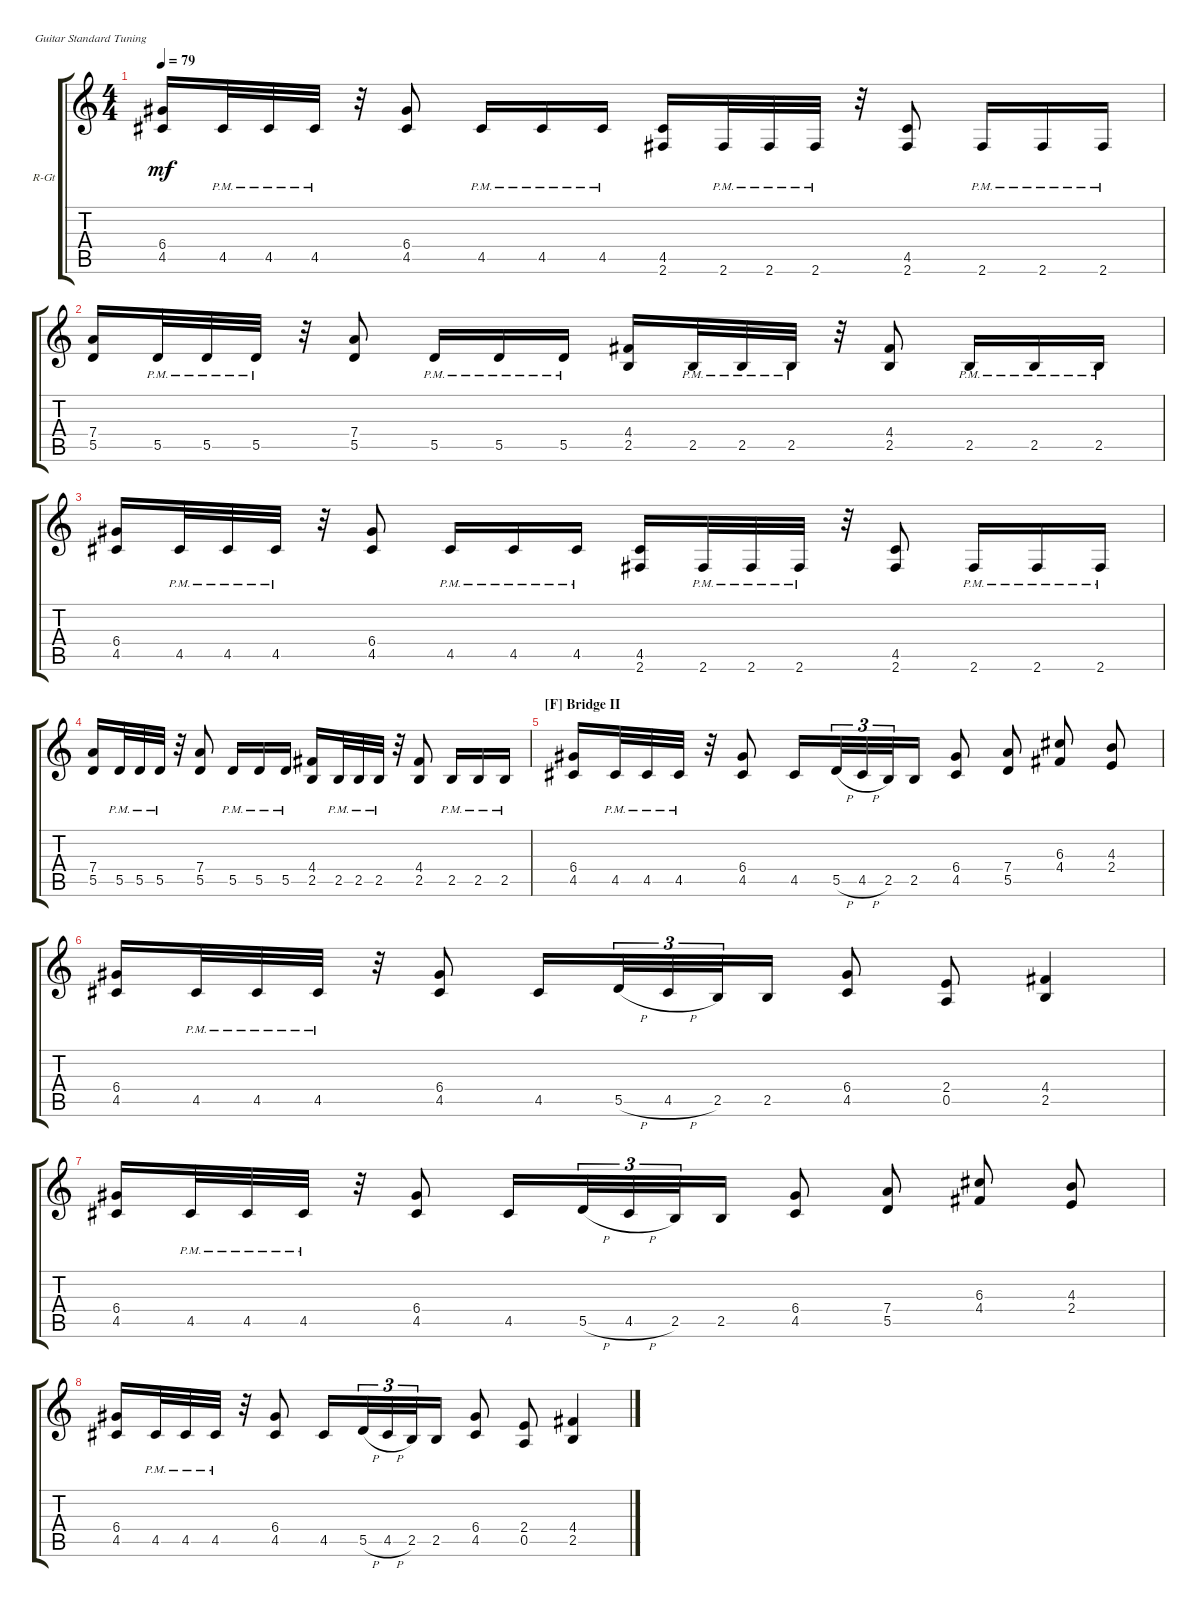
\defaultSystemsLayout 4
\bracketExtendMode groupsimilarinstruments
\firstSystemTrackNameOrientation horizontal
\otherSystemsTrackNameOrientation horizontal
\track ("Rhythm Guitar" "R-Gt") {instrument distortionguitar}
\staff {score tabs}
\tuning (E4 B3 G3 D3 A2 E2)
\ts (4 4)
\tempo 79
\clef g2
\ks c
(4.5 6.4).16{dy mf beam merge} 4.5{pm}.32 4.5{pm}.32 4.5{pm}.32{beam split} r.32 (4.5 6.4).8{beam split} 4.5{pm}.16 4.5{pm}.16 4.5{pm}.16{beam split} (4.5 2.6).16{beam merge} 2.6{pm}.32 2.6{pm}.32 2.6{pm}.32{beam split} r.32 (4.5 2.6).8{beam split} 2.6{pm}.16{beam merge} 2.6{pm}.16 2.6{pm}.16{beam split} |
(5.5 7.4).16{beam merge} 5.5{pm}.32 5.5{pm}.32 5.5{pm}.32{beam split} r.32 (5.5 7.4).8{beam split} 5.5{pm}.16 5.5{pm}.16 5.5{pm}.16{beam split} (2.5 4.4).16{beam merge} 2.5{pm}.32 2.5{pm}.32 2.5{pm}.32{beam split} r.32 (2.5 4.4).8{beam split} 2.5{pm}.16{beam merge} 2.5{pm}.16{beam merge} 2.5{pm}.16{beam split} |
(4.5 6.4).16{beam merge} 4.5{pm}.32 4.5{pm}.32 4.5{pm}.32{beam split} r.32 (4.5 6.4).8{beam split} 4.5{pm}.16 4.5{pm}.16 4.5{pm}.16{beam split} (4.5 2.6).16{beam merge} 2.6{pm}.32 2.6{pm}.32 2.6{pm}.32{beam split} r.32 (4.5 2.6).8{beam split} 2.6{pm}.16{beam merge} 2.6{pm}.16 2.6{pm}.16{beam split} |
(5.5 7.4).16{beam merge} 5.5{pm}.32 5.5{pm}.32 5.5{pm}.32{beam split} r.32 (5.5 7.4).8{beam split} 5.5{pm}.16 5.5{pm}.16 5.5{pm}.16{beam split} (2.5 4.4).16{beam merge} 2.5{pm}.32 2.5{pm}.32 2.5{pm}.32{beam split} r.32 (2.5 4.4).8{beam split} 2.5{pm}.16{beam merge} 2.5{pm}.16{beam merge} 2.5{pm}.16{beam split} |
\section ("F" "Bridge II")
(4.5 6.4).16{beam merge} 4.5{pm}.32{beam merge} 4.5{pm}.32{beam merge} 4.5{pm}.32{beam split} r.32 (6.4 4.5).8{beam split} 4.5.16{beam merge} 5.5{h}.32{tu (3 2)} 4.5{h}.32{tu (3 2) beam merge} 2.5.32{tu (3 2) beam merge} 2.5.16{beam split} (6.4 4.5).8{beam split} (7.4 5.5).8 (4.4 6.3).8{beam split} (2.4 4.3).8 |
(4.5 6.4).16{beam merge} 4.5{pm}.32{beam merge} 4.5{pm}.32{beam merge} 4.5{pm}.32{beam split} r.32 (6.4 4.5).8{beam split} 4.5.16{beam merge} 5.5{h}.32{tu (3 2)} 4.5{h}.32{tu (3 2) beam merge} 2.5.32{tu (3 2) beam merge} 2.5.16{beam split} (6.4 4.5).8{beam split} (2.4 0.5).8 (4.4 2.5).4{beam split} |
(4.5 6.4).16{beam merge} 4.5{pm}.32{beam merge} 4.5{pm}.32{beam merge} 4.5{pm}.32{beam split} r.32 (6.4 4.5).8{beam split} 4.5.16{beam merge} 5.5{h}.32{tu (3 2)} 4.5{h}.32{tu (3 2) beam merge} 2.5.32{tu (3 2) beam merge} 2.5.16{beam split} (6.4 4.5).8{beam split} (7.4 5.5).8 (4.4 6.3).8{beam split} (2.4 4.3).8 |
(4.5 6.4).16{beam merge} 4.5{pm}.32{beam merge} 4.5{pm}.32{beam merge} 4.5{pm}.32{beam split} r.32 (6.4 4.5).8{beam split} 4.5.16{beam merge} 5.5{h}.32{tu (3 2)} 4.5{h}.32{tu (3 2) beam merge} 2.5.32{tu (3 2) beam merge} 2.5.16{beam split} (6.4 4.5).8{beam split} (2.4 0.5).8 (4.4 2.5).4{beam split}
